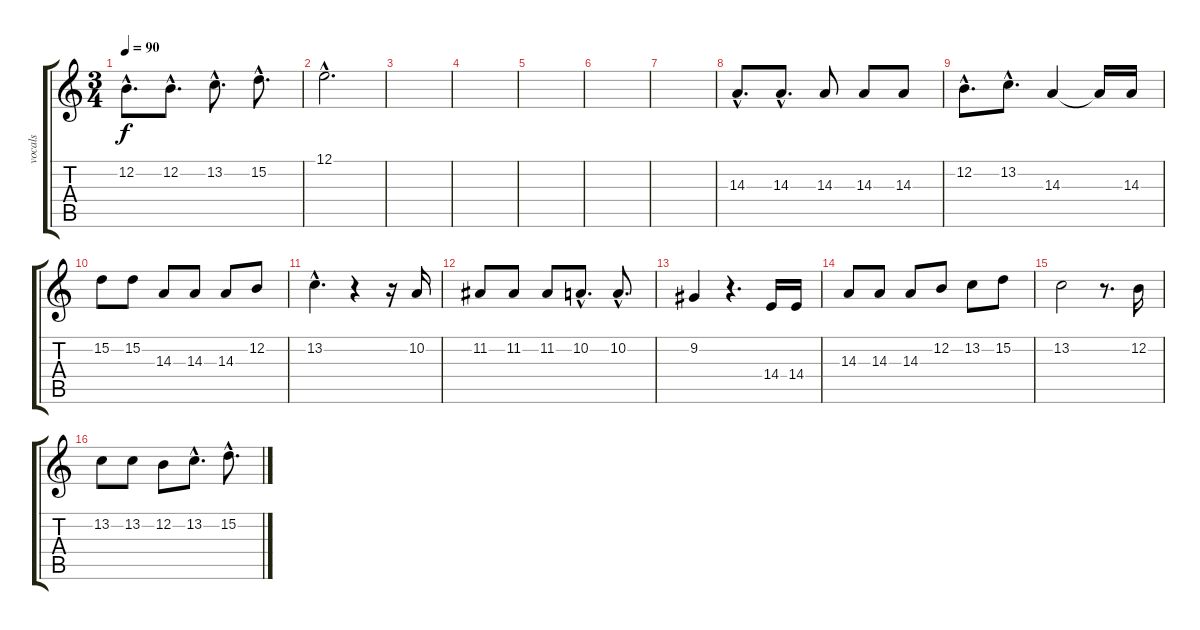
\track ("vocals" "vocals") {instrument frenchhorn}
\staff {score tabs}
\tuning (E4 B3 G3 D3 A2 E2) {hide}
\ts (3 4)
\tempo 90
\clef g2
\ks c
12.2{hac}.8{d dy f} 12.2{hac}.8{d} 13.2{hac}.8{d} 15.2{hac}.8{d} |
12.1{hac}.2{d} |
|
|
|
|
|
14.3{hac}.8{d} 14.3{hac}.8{d} 14.3.8 14.3.8 14.3.8 |
12.2{hac}.8{d} 13.2{hac}.8{d} 14.3.4 14.3{t}.16 14.3.16 |
15.2.8 15.2.8 14.3.8 14.3.8 14.3.8 12.2.8 |
13.2{hac}.4{d} r.4 r.16 10.2.16 |
11.2.8 11.2.8 11.2.8 10.2{hac}.8{d} 10.2{hac}.8{d} |
9.2.4 r.4{d} 14.4.16 14.4.16 |
14.3.8 14.3.8 14.3.8 12.2.8 13.2.8 15.2.8 |
13.2.2 r.8{d} 12.2.16 |
13.2.8 13.2.8 12.2.8 13.2{hac}.8{d} 15.2{hac}.8{d}
